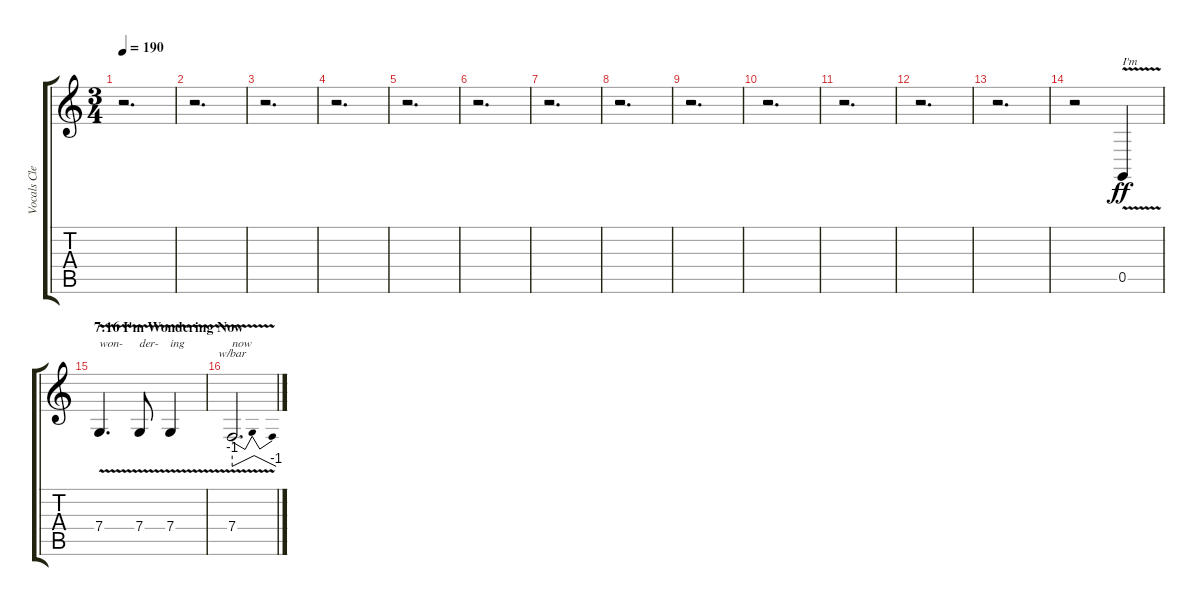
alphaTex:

\track ("Vocals Clean (Jari)" "Vocals Cle") {instrument altosax}
\staff {score tabs}
\tuning (D4 A3 F3 C3 G2 C2) {hide}
\ts (3 4)
\tempo 190
\clef g2
\ks c
r.2{d dy f} |
r.2{d} |
r.2{d} |
r.2{d} |
r.2{d} |
r.2{d} |
r.2{d} |
r.2{d} |
r.2{d} |
r.2{d} |
r.2{d} |
r.2{d} |
r.2{d} |
r.2 0.5{v}.4{txt "I'm" dy ff} |
\section ("" "7:16 I'm Wondering Now")
7.4{v}.4{d txt "won-"} 7.4{v}.8{txt "der-"} 7.4{v}.4{txt "ing"} |
7.4{v}.2{d tbe (dip default 0 -4 15 0 45 0 60 -4) txt "now"}
